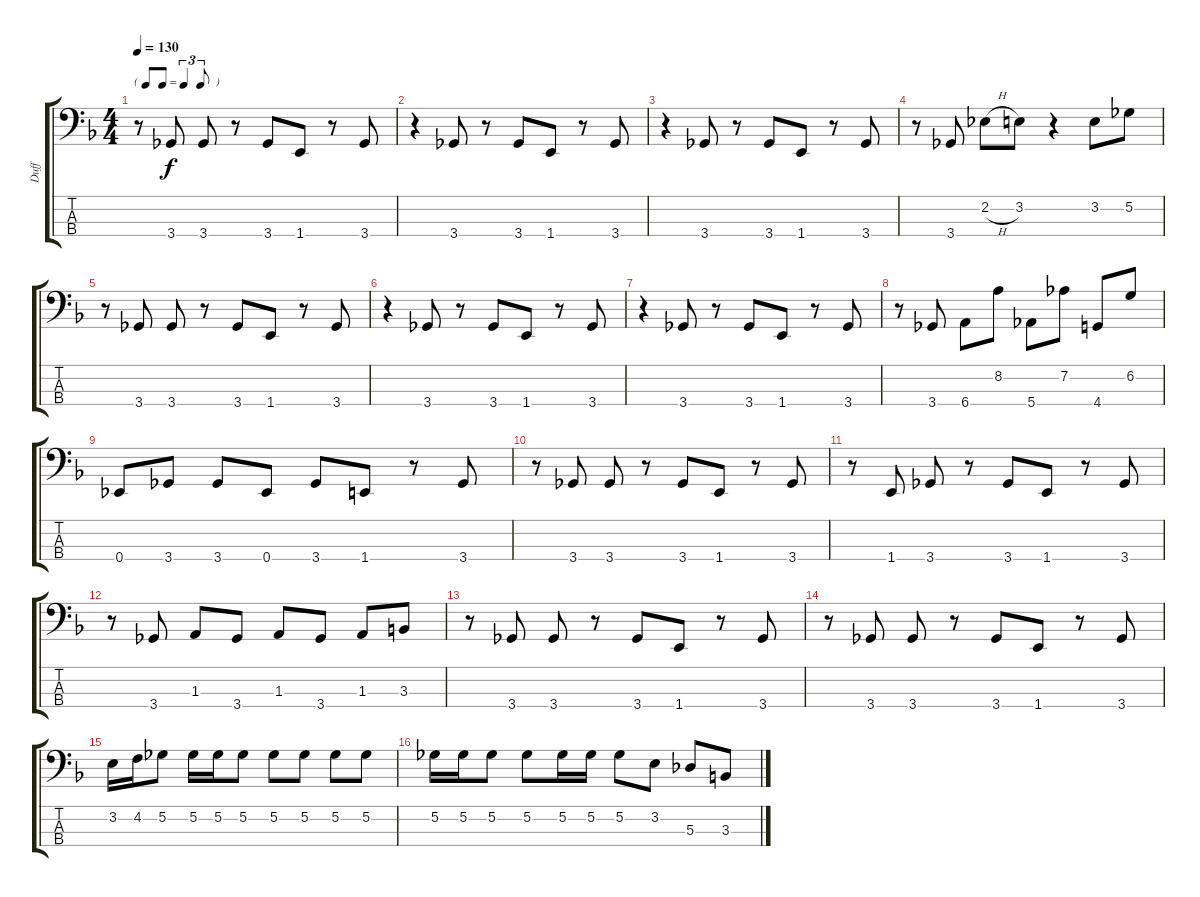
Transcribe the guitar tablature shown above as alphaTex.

\track ("Duff" "Duff") {instrument electricbasspick}
\staff {score tabs}
\tuning (Gb2 Db2 Ab1 Eb1) {hide}
\ts (4 4)
\tf triplet8th
\tempo 130
\clef f4
\ks f
r.8{dy f} 3.4.8 3.4.8 r.8 3.4.8 1.4.8 r.8 3.4.8 |
r.4 3.4.8 r.8 3.4.8 1.4.8 r.8 3.4.8 |
r.4 3.4.8 r.8 3.4.8 1.4.8 r.8 3.4.8 |
r.8 3.4.8 2.2{h}.8 3.2.8 r.4 3.2.8 5.2.8 |
r.8 3.4.8 3.4.8 r.8 3.4.8 1.4.8 r.8 3.4.8 |
r.4 3.4.8 r.8 3.4.8 1.4.8 r.8 3.4.8 |
r.4 3.4.8 r.8 3.4.8 1.4.8 r.8 3.4.8 |
r.8 3.4.8 6.4.8 8.2.8 5.4.8 7.2.8 4.4.8 6.2.8 |
0.4.8 3.4.8 3.4.8 0.4.8 3.4.8 1.4.8 r.8 3.4.8 |
r.8 3.4.8 3.4.8 r.8 3.4.8 1.4.8 r.8 3.4.8 |
r.8 1.4.8 3.4.8 r.8 3.4.8 1.4.8 r.8 3.4.8 |
r.8 3.4.8 1.3.8 3.4.8 1.3.8 3.4.8 1.3.8 3.3.8 |
r.8 3.4.8 3.4.8 r.8 3.4.8 1.4.8 r.8 3.4.8 |
r.8 3.4.8 3.4.8 r.8 3.4.8 1.4.8 r.8 3.4.8 |
3.2.16 4.2.16 5.2.8 5.2.16 5.2.16 5.2.8 5.2.8 5.2.8 5.2.8 5.2.8 |
5.2.16 5.2.16 5.2.8 5.2.8 5.2.16 5.2.16 5.2.8 3.2.8 5.3.8 3.3.8
